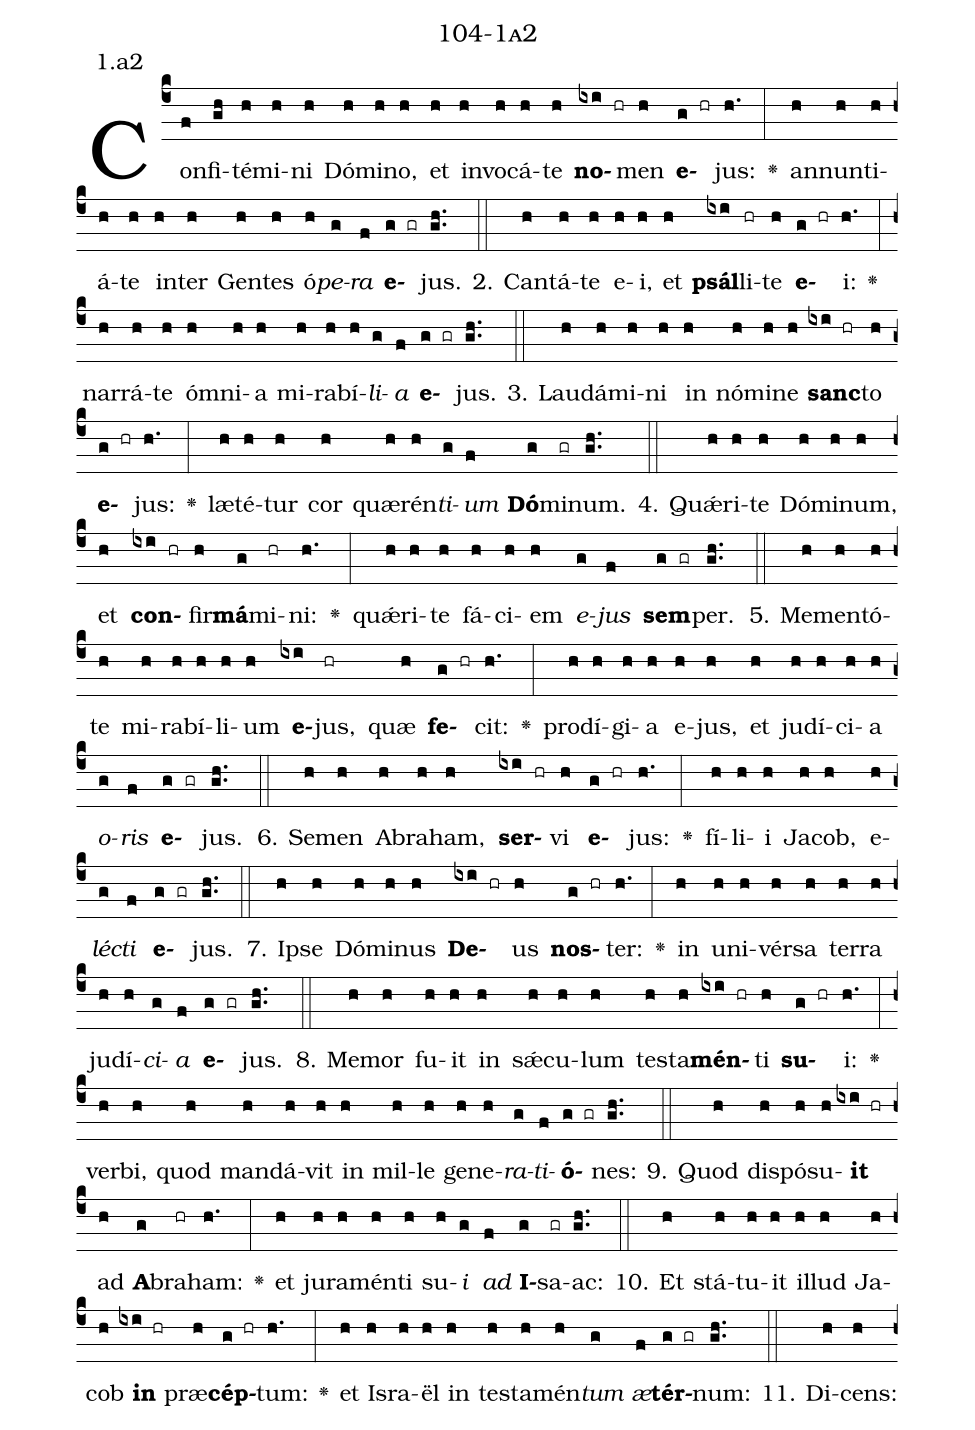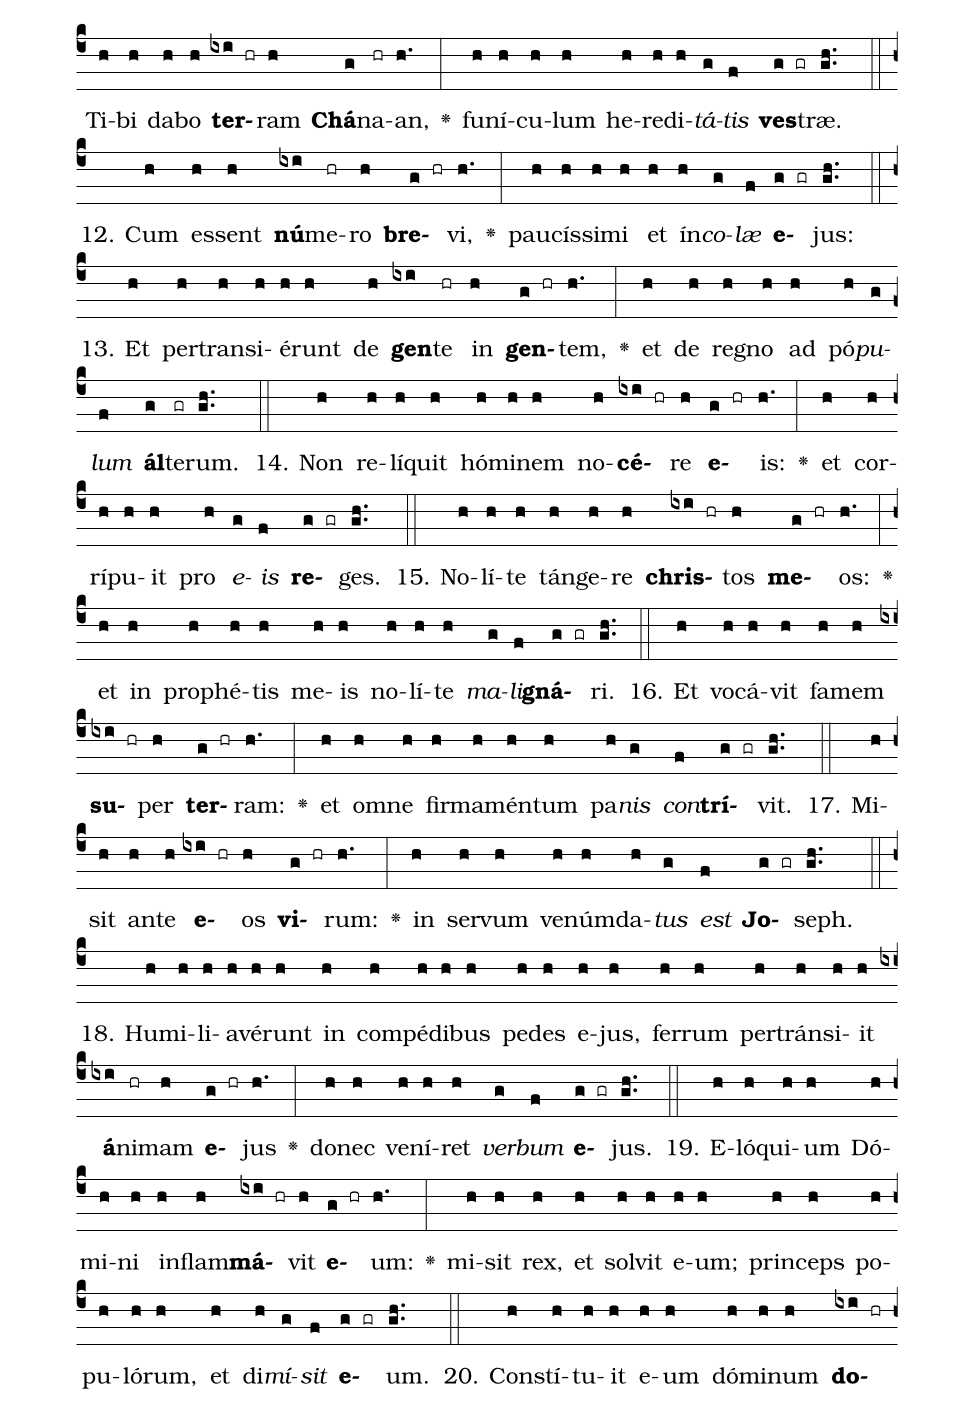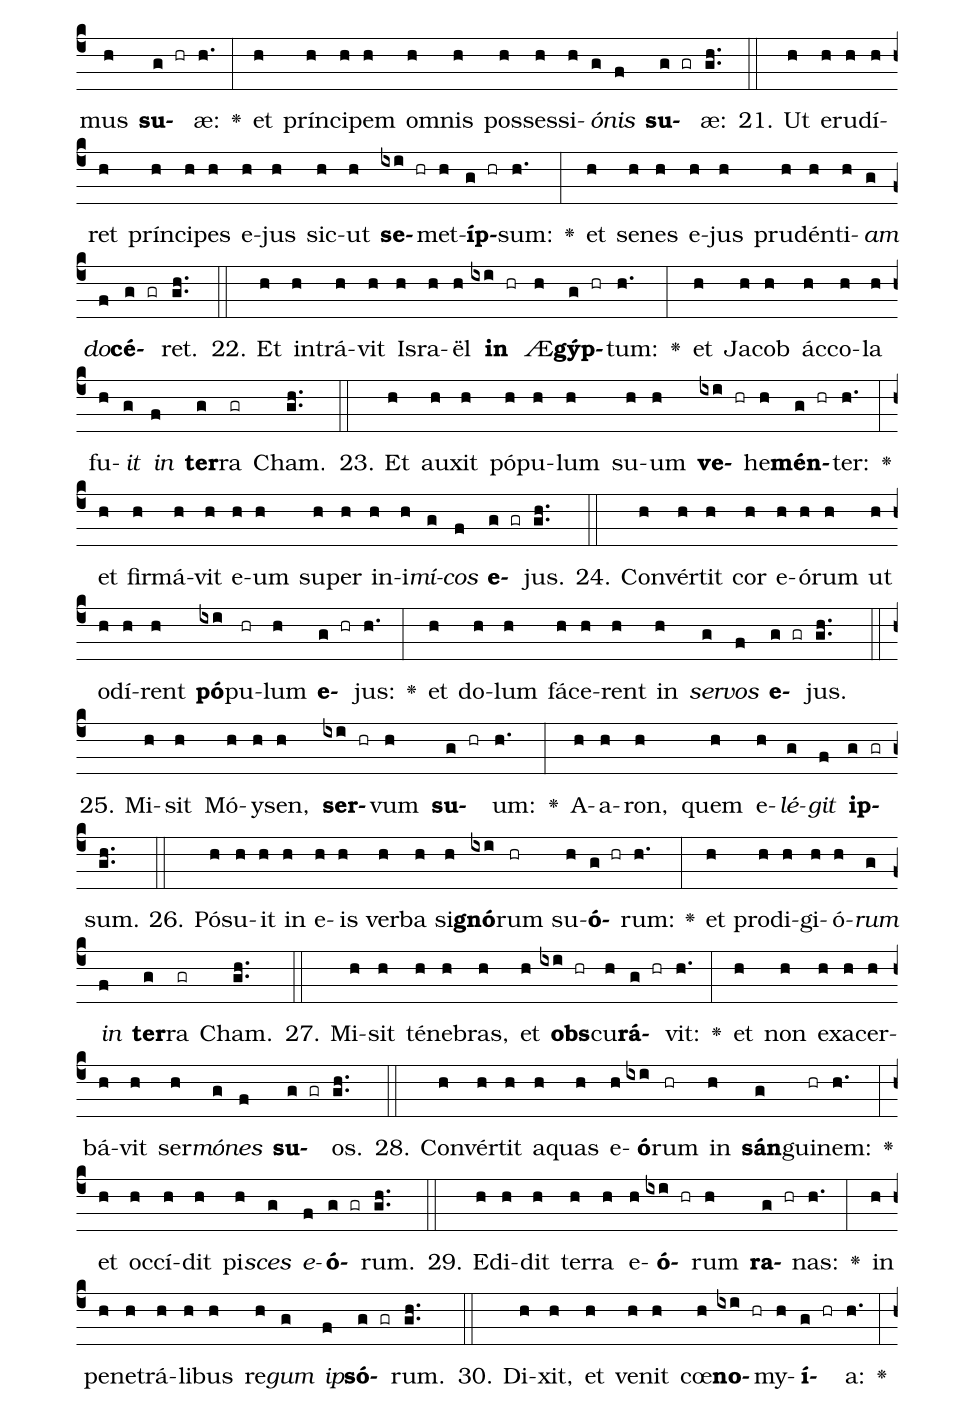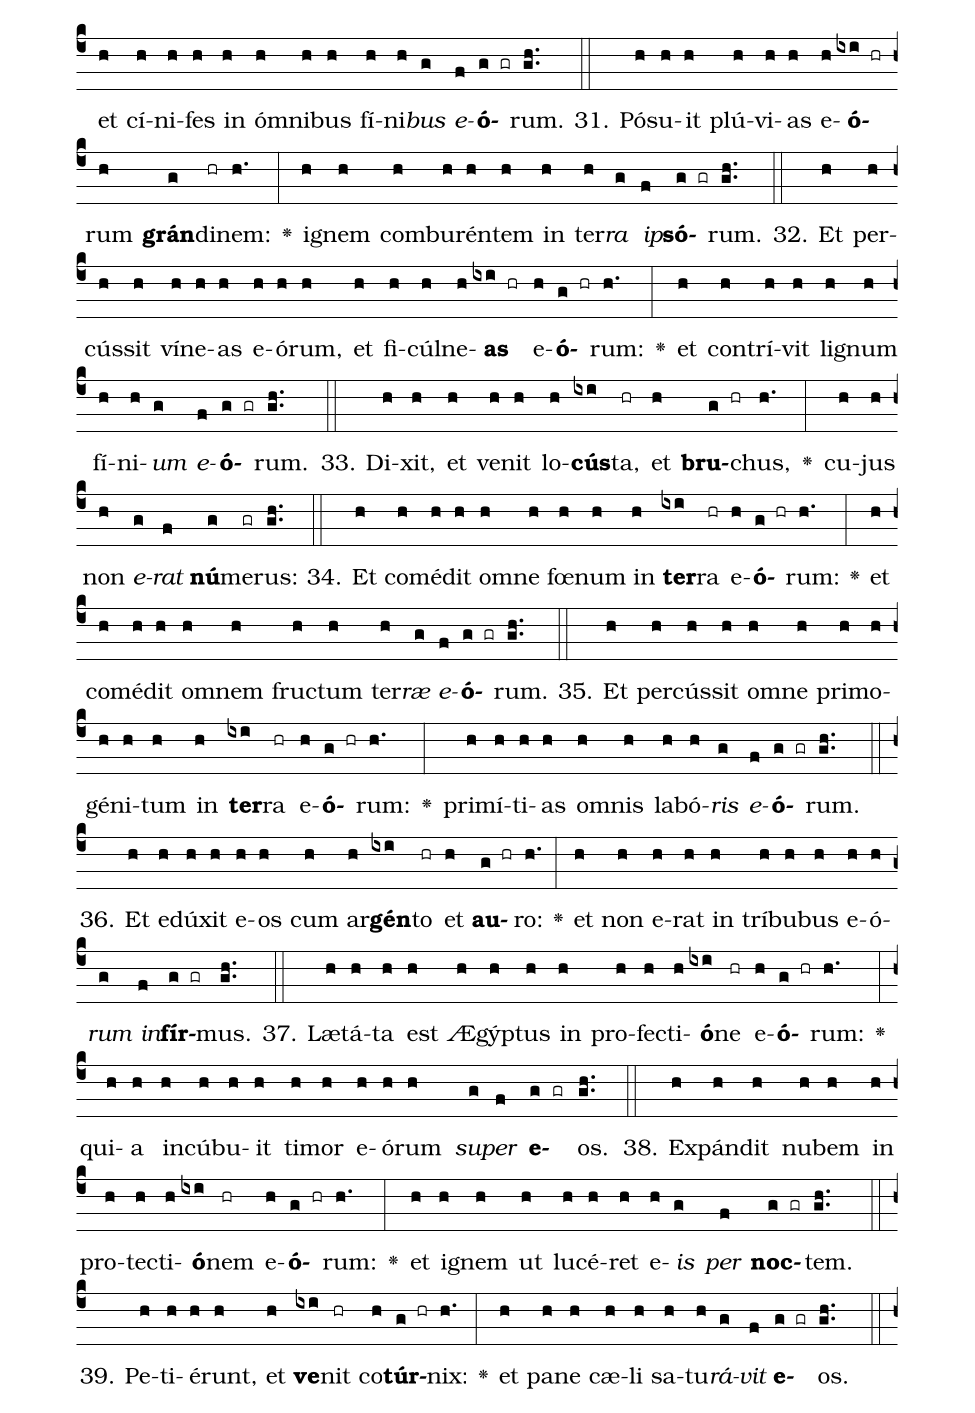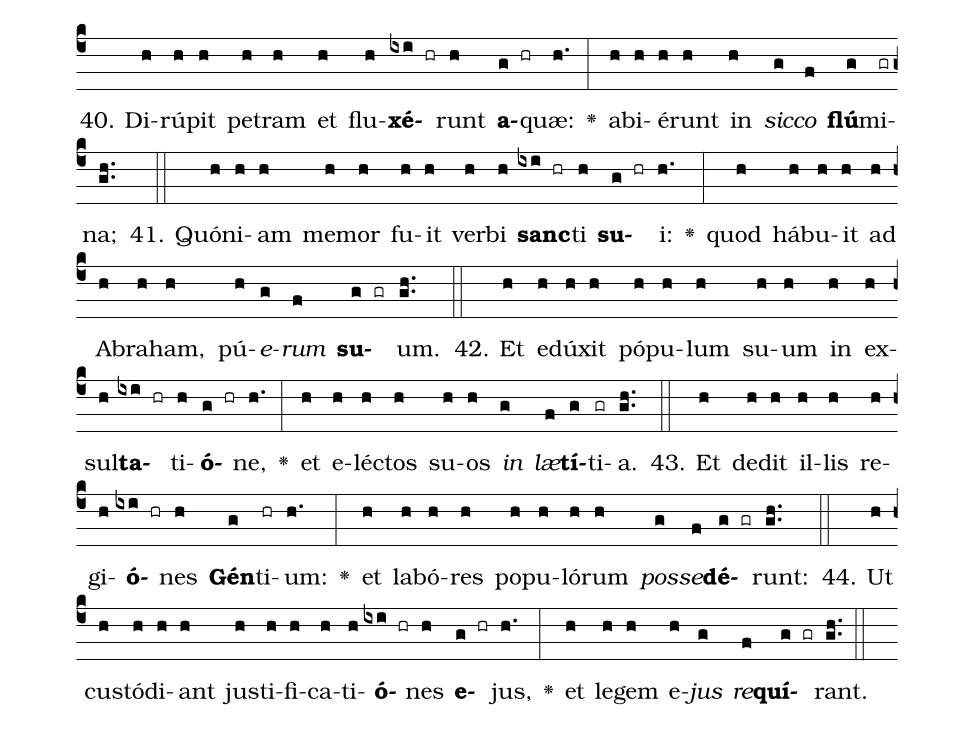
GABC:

name: 104-1a2;
annotation: 1.a2;
%%
(c4)Con(f)fi(gh)té(h)mi(h)ni(h) Dó(h)mi(h)no,(h) et(h) in(h)vo(h)cá(h)te(h) <b>no</b>(ixi hr)men(h) <b>e</b>(g hr)jus:(h.) <v>\greheightstar</v>(:) an(h)nun(h)ti(h)á(h)te(h) in(h)ter(h) Gen(h)tes(h) ó(h)<i>pe</i>(g)<i>ra</i>(f) <b>e</b>(g gr)jus.(gh..) (::)
2. Can(h)tá(h)te(h) e(h)i,(h) et(h) <b>psál</b>(ixi)li(hr)te(h) <b>e</b>(g hr)i:(h.) <v>\greheightstar</v>(:) nar(h)rá(h)te(h) óm(h)ni(h)a(h) mi(h)ra(h)bí(h)<i>li</i>(g)<i>a</i>(f) <b>e</b>(g gr)jus.(gh..) (::)
3. Lau(h)dá(h)mi(h)ni(h) in(h) nó(h)mi(h)ne(h) <b>sanc</b>(ixi hr)to(h) <b>e</b>(g hr)jus:(h.) <v>\greheightstar</v>(:) læ(h)té(h)tur(h) cor(h) quæ(h)rén(h)<i>ti</i>(g)<i>um</i>(f) <b>Dó</b>(g)mi(gr)num.(gh..) (::)
4. Quǽ(h)ri(h)te(h) Dó(h)mi(h)num,(h) et(h) <b>con</b>(ixi hr)fir(h)<b>má</b>(g)mi(hr)ni:(h.) <v>\greheightstar</v>(:) quǽ(h)ri(h)te(h) fá(h)ci(h)em(h) <i>e</i>(g)<i>jus</i>(f) <b>sem</b>(g gr)per.(gh..) (::)
5. Me(h)men(h)tó(h)te(h) mi(h)ra(h)bí(h)li(h)um(h) <b>e</b>(ixi)jus,(hr) quæ(h) <b>fe</b>(g hr)cit:(h.) <v>\greheightstar</v>(:) prod(h)í(h)gi(h)a(h) e(h)jus,(h) et(h) ju(h)dí(h)ci(h)a(h) <i>o</i>(g)<i>ris</i>(f) <b>e</b>(g gr)jus.(gh..) (::)
6. Se(h)men(h) A(h)bra(h)ham,(h) <b>ser</b>(ixi hr)vi(h) <b>e</b>(g hr)jus:(h.) <v>\greheightstar</v>(:) fí(h)li(h)i(h) Ja(h)cob,(h) e(h)<i>léc</i>(g)<i>ti</i>(f) <b>e</b>(g gr)jus.(gh..) (::)
7. Ip(h)se(h) Dó(h)mi(h)nus(h) <b>De</b>(ixi hr)us(h) <b>nos</b>(g hr)ter:(h.) <v>\greheightstar</v>(:) in(h) u(h)ni(h)vér(h)sa(h) ter(h)ra(h) ju(h)dí(h)<i>ci</i>(g)<i>a</i>(f) <b>e</b>(g gr)jus.(gh..) (::)
8. Me(h)mor(h) fu(h)it(h) in(h) sǽ(h)cu(h)lum(h) tes(h)ta(h)<b>mén</b>(ixi hr)ti(h) <b>su</b>(g hr)i:(h.) <v>\greheightstar</v>(:) ver(h)bi,(h) quod(h) man(h)dá(h)vit(h) in(h) mil(h)le(h) ge(h)ne(h)<i>ra</i>(g)<i>ti</i>(f)<b>ó</b>(g gr)nes:(gh..) (::)
9. Quod(h) dis(h)pó(h)su(h)<b>it</b>(ixi hr) ad(h) <b>A</b>(g)bra(hr)ham:(h.) <v>\greheightstar</v>(:) et(h) ju(h)ra(h)mén(h)ti(h) su(h)<i>i</i>(g) <i>ad</i>(f) <b>I</b>(g)sa(gr)ac:(gh..) (::)
10. Et(h) stá(h)tu(h)it(h) il(h)lud(h) Ja(h)cob(h) <b>in</b>(ixi hr) præ(h)<b>cép</b>(g hr)tum:(h.) <v>\greheightstar</v>(:) et(h) Is(h)ra(h)ël(h) in(h) tes(h)ta(h)mén(h)<i>tum</i>(g) <i>æ</i>(f)<b>tér</b>(g gr)num:(gh..) (::)
11. Di(h)cens:(h) Ti(h)bi(h) da(h)bo(h) <b>ter</b>(ixi hr)ram(h) <b>Chá</b>(g)na(hr)an,(h.) <v>\greheightstar</v>(:) fu(h)ní(h)cu(h)lum(h) he(h)re(h)di(h)<i>tá</i>(g)<i>tis</i>(f) <b>ves</b>(g gr)træ.(gh..) (::)
12. Cum(h) es(h)sent(h) <b>nú</b>(ixi)me(hr)ro(h) <b>bre</b>(g hr)vi,(h.) <v>\greheightstar</v>(:) pau(h)cís(h)si(h)mi(h) et(h) ín(h)<i>co</i>(g)<i>læ</i>(f) <b>e</b>(g gr)jus:(gh..) (::)
13. Et(h) per(h)trans(h)i(h)é(h)runt(h) de(h) <b>gen</b>(ixi)te(hr) in(h) <b>gen</b>(g hr)tem,(h.) <v>\greheightstar</v>(:) et(h) de(h) re(h)gno(h) ad(h) pó(h)<i>pu</i>(g)<i>lum</i>(f) <b>ál</b>(g)te(gr)rum.(gh..) (::)
14. Non(h) re(h)lí(h)quit(h) hó(h)mi(h)nem(h) no(h)<b>cé</b>(ixi hr)re(h) <b>e</b>(g hr)is:(h.) <v>\greheightstar</v>(:) et(h) cor(h)rí(h)pu(h)it(h) pro(h) <i>e</i>(g)<i>is</i>(f) <b>re</b>(g gr)ges.(gh..) (::)
15. No(h)lí(h)te(h) tán(h)ge(h)re(h) <b>chris</b>(ixi hr)tos(h) <b>me</b>(g hr)os:(h.) <v>\greheightstar</v>(:) et(h) in(h) pro(h)phé(h)tis(h) me(h)is(h) no(h)lí(h)te(h) <i>ma</i>(g)<i>li</i>(f)<b>gná</b>(g gr)ri.(gh..) (::)
16. Et(h) vo(h)cá(h)vit(h) fa(h)mem(h) <b>su</b>(ixi hr)per(h) <b>ter</b>(g hr)ram:(h.) <v>\greheightstar</v>(:) et(h) om(h)ne(h) fir(h)ma(h)mén(h)tum(h) pa(h)<i>nis</i>(g) <i>con</i>(f)<b>trí</b>(g gr)vit.(gh..) (::)
17. Mi(h)sit(h) an(h)te(h) <b>e</b>(ixi hr)os(h) <b>vi</b>(g hr)rum:(h.) <v>\greheightstar</v>(:) in(h) ser(h)vum(h) ve(h)núm(h)da(h)<i>tus</i>(g) <i>est</i>(f) <b>Jo</b>(g gr)seph.(gh..) (::)
18. Hu(h)mi(h)li(h)a(h)vé(h)runt(h) in(h) com(h)pé(h)di(h)bus(h) pe(h)des(h) e(h)jus,(h) fer(h)rum(h) per(h)tráns(h)i(h)it(h) <b>á</b>(ixi)ni(hr)mam(h) <b>e</b>(g hr)jus(h.) <v>\greheightstar</v>(:) do(h)nec(h) ve(h)ní(h)ret(h) <i>ver</i>(g)<i>bum</i>(f) <b>e</b>(g gr)jus.(gh..) (::)
19. E(h)ló(h)qui(h)um(h) Dó(h)mi(h)ni(h) in(h)flam(h)<b>má</b>(ixi hr)vit(h) <b>e</b>(g hr)um:(h.) <v>\greheightstar</v>(:) mi(h)sit(h) rex,(h) et(h) sol(h)vit(h) e(h)um;(h) prin(h)ceps(h) po(h)pu(h)ló(h)rum,(h) et(h) di(h)<i>mí</i>(g)<i>sit</i>(f) <b>e</b>(g gr)um.(gh..) (::)
20. Con(h)stí(h)tu(h)it(h) e(h)um(h) dó(h)mi(h)num(h) <b>do</b>(ixi hr)mus(h) <b>su</b>(g hr)æ:(h.) <v>\greheightstar</v>(:) et(h) prín(h)ci(h)pem(h) om(h)nis(h) pos(h)ses(h)si(h)<i>ó</i>(g)<i>nis</i>(f) <b>su</b>(g gr)æ:(gh..) (::)
21. Ut(h) e(h)ru(h)dí(h)ret(h) prín(h)ci(h)pes(h) e(h)jus(h) sic(h)ut(h) <b>se</b>(ixi hr)met(h)<b>íp</b>(g hr)sum:(h.) <v>\greheightstar</v>(:) et(h) se(h)nes(h) e(h)jus(h) pru(h)dén(h)ti(h)<i>am</i>(g) <i>do</i>(f)<b>cé</b>(g gr)ret.(gh..) (::)
22. Et(h) in(h)trá(h)vit(h) Is(h)ra(h)ël(h) <b>in</b>(ixi hr) Æ(h)<b>gýp</b>(g hr)tum:(h.) <v>\greheightstar</v>(:) et(h) Ja(h)cob(h) ác(h)co(h)la(h) fu(h)<i>it</i>(g) <i>in</i>(f) <b>ter</b>(g)ra(gr) Cham.(gh..) (::)
23. Et(h) au(h)xit(h) pó(h)pu(h)lum(h) su(h)um(h) <b>ve</b>(ixi hr)he(h)<b>mén</b>(g hr)ter:(h.) <v>\greheightstar</v>(:) et(h) fir(h)má(h)vit(h) e(h)um(h) su(h)per(h) in(h)i(h)<i>mí</i>(g)<i>cos</i>(f) <b>e</b>(g gr)jus.(gh..) (::)
24. Con(h)vér(h)tit(h) cor(h) e(h)ó(h)rum(h) ut(h) o(h)dí(h)rent(h) <b>pó</b>(ixi)pu(hr)lum(h) <b>e</b>(g hr)jus:(h.) <v>\greheightstar</v>(:) et(h) do(h)lum(h) fá(h)ce(h)rent(h) in(h) <i>ser</i>(g)<i>vos</i>(f) <b>e</b>(g gr)jus.(gh..) (::)
25. Mi(h)sit(h) Mó(h)y(h)sen,(h) <b>ser</b>(ixi hr)vum(h) <b>su</b>(g hr)um:(h.) <v>\greheightstar</v>(:) A(h)a(h)ron,(h) quem(h) e(h)<i>lé</i>(g)<i>git</i>(f) <b>ip</b>(g gr)sum.(gh..) (::)
26. Pó(h)su(h)it(h) in(h) e(h)is(h) ver(h)ba(h) si(h)<b>gnó</b>(ixi)rum(hr) su(h)<b>ó</b>(g hr)rum:(h.) <v>\greheightstar</v>(:) et(h) prod(h)i(h)gi(h)ó(h)<i>rum</i>(g) <i>in</i>(f) <b>ter</b>(g)ra(gr) Cham.(gh..) (::)
27. Mi(h)sit(h) té(h)ne(h)bras,(h) et(h) <b>obs</b>(ixi hr)cu(h)<b>rá</b>(g hr)vit:(h.) <v>\greheightstar</v>(:) et(h) non(h) ex(h)a(h)cer(h)bá(h)vit(h) ser(h)<i>mó</i>(g)<i>nes</i>(f) <b>su</b>(g gr)os.(gh..) (::)
28. Con(h)vér(h)tit(h) a(h)quas(h) e(h)<b>ó</b>(ixi)rum(hr) in(h) <b>sán</b>(g)gui(hr)nem:(h.) <v>\greheightstar</v>(:) et(h) oc(h)cí(h)dit(h) pi(h)<i>sces</i>(g) <i>e</i>(f)<b>ó</b>(g gr)rum.(gh..) (::)
29. E(h)di(h)dit(h) ter(h)ra(h) e(h)<b>ó</b>(ixi hr)rum(h) <b>ra</b>(g hr)nas:(h.) <v>\greheightstar</v>(:) in(h) pe(h)ne(h)trá(h)li(h)bus(h) re(h)<i>gum</i>(g) <i>ip</i>(f)<b>só</b>(g gr)rum.(gh..) (::)
30. Di(h)xit,(h) et(h) ve(h)nit(h) cœ(h)<b>no</b>(ixi hr)my(h)<b>í</b>(g hr)a:(h.) <v>\greheightstar</v>(:) et(h) cí(h)ni(h)fes(h) in(h) óm(h)ni(h)bus(h) fí(h)ni(h)<i>bus</i>(g) <i>e</i>(f)<b>ó</b>(g gr)rum.(gh..) (::)
31. Pó(h)su(h)it(h) plú(h)vi(h)as(h) e(h)<b>ó</b>(ixi hr)rum(h) <b>grán</b>(g)di(hr)nem:(h.) <v>\greheightstar</v>(:) i(h)gnem(h) com(h)bu(h)rén(h)tem(h) in(h) ter(h)<i>ra</i>(g) <i>ip</i>(f)<b>só</b>(g gr)rum.(gh..) (::)
32. Et(h) per(h)cús(h)sit(h) ví(h)ne(h)as(h) e(h)ó(h)rum,(h) et(h) fi(h)cúl(h)ne(h)<b>as</b>(ixi hr) e(h)<b>ó</b>(g hr)rum:(h.) <v>\greheightstar</v>(:) et(h) con(h)trí(h)vit(h) li(h)gnum(h) fí(h)ni(h)<i>um</i>(g) <i>e</i>(f)<b>ó</b>(g gr)rum.(gh..) (::)
33. Di(h)xit,(h) et(h) ve(h)nit(h) lo(h)<b>cús</b>(ixi)ta,(hr) et(h) <b>bru</b>(g hr)chus,(h.) <v>\greheightstar</v>(:) cu(h)jus(h) non(h) <i>e</i>(g)<i>rat</i>(f) <b>nú</b>(g)me(gr)rus:(gh..) (::)
34. Et(h) com(h)é(h)dit(h) om(h)ne(h) fœ(h)num(h) in(h) <b>ter</b>(ixi)ra(hr) e(h)<b>ó</b>(g hr)rum:(h.) <v>\greheightstar</v>(:) et(h) com(h)é(h)dit(h) om(h)nem(h) fruc(h)tum(h) ter(h)<i>ræ</i>(g) <i>e</i>(f)<b>ó</b>(g gr)rum.(gh..) (::)
35. Et(h) per(h)cús(h)sit(h) om(h)ne(h) pri(h)mo(h)gé(h)ni(h)tum(h) in(h) <b>ter</b>(ixi)ra(hr) e(h)<b>ó</b>(g hr)rum:(h.) <v>\greheightstar</v>(:) pri(h)mí(h)ti(h)as(h) om(h)nis(h) la(h)bó(h)<i>ris</i>(g) <i>e</i>(f)<b>ó</b>(g gr)rum.(gh..) (::)
36. Et(h) e(h)dú(h)xit(h) e(h)os(h) cum(h) ar(h)<b>gén</b>(ixi)to(hr) et(h) <b>au</b>(g hr)ro:(h.) <v>\greheightstar</v>(:) et(h) non(h) e(h)rat(h) in(h) trí(h)bu(h)bus(h) e(h)ó(h)<i>rum</i>(g) <i>in</i>(f)<b>fír</b>(g gr)mus.(gh..) (::)
37. Læ(h)tá(h)ta(h) est(h) Æ(h)gýp(h)tus(h) in(h) pro(h)fec(h)ti(h)<b>ó</b>(ixi)ne(hr) e(h)<b>ó</b>(g hr)rum:(h.) <v>\greheightstar</v>(:) qui(h)a(h) in(h)cú(h)bu(h)it(h) ti(h)mor(h) e(h)ó(h)rum(h) <i>su</i>(g)<i>per</i>(f) <b>e</b>(g gr)os.(gh..) (::)
38. Ex(h)pán(h)dit(h) nu(h)bem(h) in(h) pro(h)tec(h)ti(h)<b>ó</b>(ixi)nem(hr) e(h)<b>ó</b>(g hr)rum:(h.) <v>\greheightstar</v>(:) et(h) i(h)gnem(h) ut(h) lu(h)cé(h)ret(h) e(h)<i>is</i>(g) <i>per</i>(f) <b>noc</b>(g gr)tem.(gh..) (::)
39. Pe(h)ti(h)é(h)runt,(h) et(h) <b>ve</b>(ixi)nit(hr) co(h)<b>túr</b>(g hr)nix:(h.) <v>\greheightstar</v>(:) et(h) pa(h)ne(h) cæ(h)li(h) sa(h)tu(h)<i>rá</i>(g)<i>vit</i>(f) <b>e</b>(g gr)os.(gh..) (::)
40. Di(h)rú(h)pit(h) pe(h)tram(h) et(h) flu(h)<b>xé</b>(ixi hr)runt(h) <b>a</b>(g hr)quæ:(h.) <v>\greheightstar</v>(:) ab(h)i(h)é(h)runt(h) in(h) <i>sic</i>(g)<i>co</i>(f) <b>flú</b>(g)mi(gr)na;(gh..) (::)
41. Quón(h)i(h)am(h) me(h)mor(h) fu(h)it(h) ver(h)bi(h) <b>sanc</b>(ixi hr)ti(h) <b>su</b>(g hr)i:(h.) <v>\greheightstar</v>(:) quod(h) há(h)bu(h)it(h) ad(h) A(h)bra(h)ham,(h) pú(h)<i>e</i>(g)<i>rum</i>(f) <b>su</b>(g gr)um.(gh..) (::)
42. Et(h) e(h)dú(h)xit(h) pó(h)pu(h)lum(h) su(h)um(h) in(h) ex(h)sul(h)<b>ta</b>(ixi hr)ti(h)<b>ó</b>(g hr)ne,(h.) <v>\greheightstar</v>(:) et(h) e(h)léc(h)tos(h) su(h)os(h) <i>in</i>(g) <i>læ</i>(f)<b>tí</b>(g)ti(gr)a.(gh..) (::)
43. Et(h) de(h)dit(h) il(h)lis(h) re(h)gi(h)<b>ó</b>(ixi hr)nes(h) <b>Gén</b>(g)ti(hr)um:(h.) <v>\greheightstar</v>(:) et(h) la(h)bó(h)res(h) po(h)pu(h)ló(h)rum(h) <i>pos</i>(g)<i>se</i>(f)<b>dé</b>(g gr)runt:(gh..) (::)
44. Ut(h) cus(h)tó(h)di(h)ant(h) jus(h)ti(h)fi(h)ca(h)ti(h)<b>ó</b>(ixi hr)nes(h) <b>e</b>(g hr)jus,(h.) <v>\greheightstar</v>(:) et(h) le(h)gem(h) e(h)<i>jus</i>(g) <i>re</i>(f)<b>quí</b>(g gr)rant.(gh..) (::)
